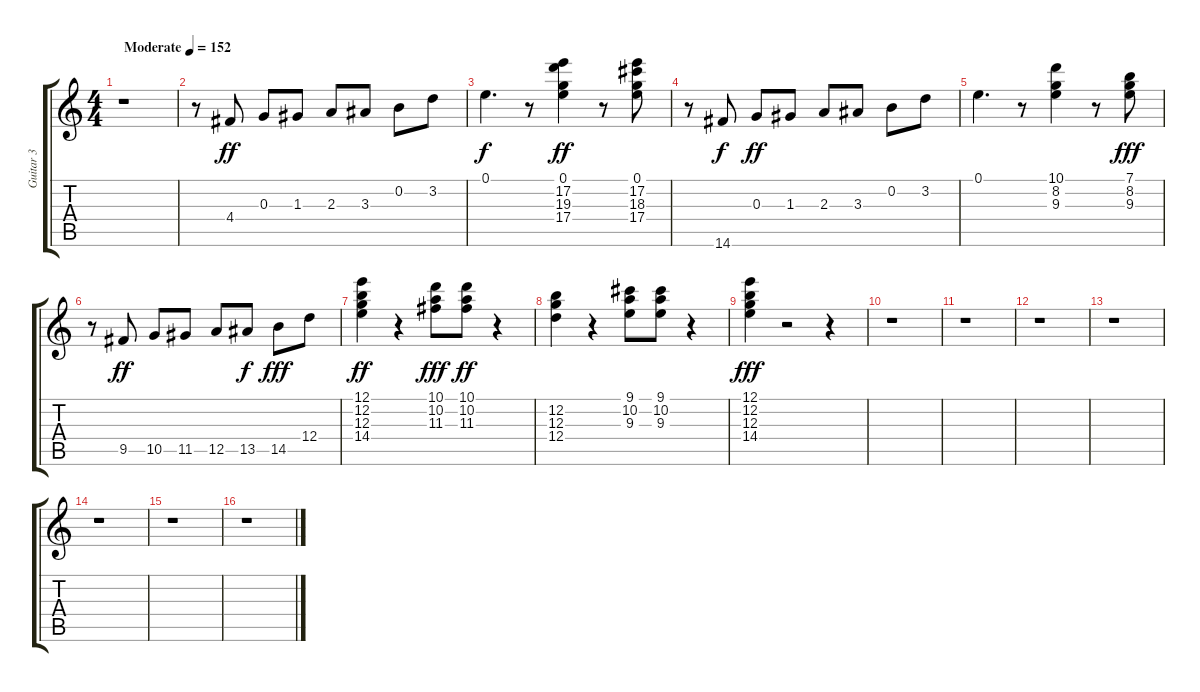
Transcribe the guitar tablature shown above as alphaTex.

\track ("Guitar 3" "Guitar 3") {instrument overdrivenguitar}
\staff {score tabs}
\tuning (E4 B3 G3 D3 A2 E2) {hide}
\ts (4 4)
\tempo (152 "Moderate")
\clef g2
\ks c
r.1{dy ff instrument overdrivenguitar} |
r.8 4.4.8 0.3.8 1.3.8 2.3.8 3.3.8 0.2.8 3.2.8 |
0.1.4{d dy f} r.8 (0.1 17.2 19.3 17.4).4{dy ff} r.8 (0.1 17.2 18.3 17.4).8 |
r.8 14.6.8{dy f} 0.3.8{dy ff} 1.3.8 2.3.8 3.3.8 0.2.8 3.2.8 |
0.1.4{d} r.8 (10.1 8.2 9.3).4 r.8 (7.1 8.2 9.3).8{dy fff} |
r.8 9.5.8{dy ff} 10.5.8 11.5.8 12.5.8 13.5.8{dy f} 14.5.8{dy fff} 12.4.8 |
(12.1 12.2 12.3 14.4).4{dy ff} r.4 (10.1 10.2 11.3).8{dy fff} (10.1 10.2 11.3).8{dy ff} r.4 |
(12.2 12.3 12.4).4 r.4 (9.1 10.2 9.3).8 (9.1 10.2 9.3).8 r.4 |
(12.1 12.2 12.3 14.4).4{dy fff} r.2 r.4 |
r.1 |
r.1 |
r.1 |
r.1 |
r.1 |
r.1 |
r.1
